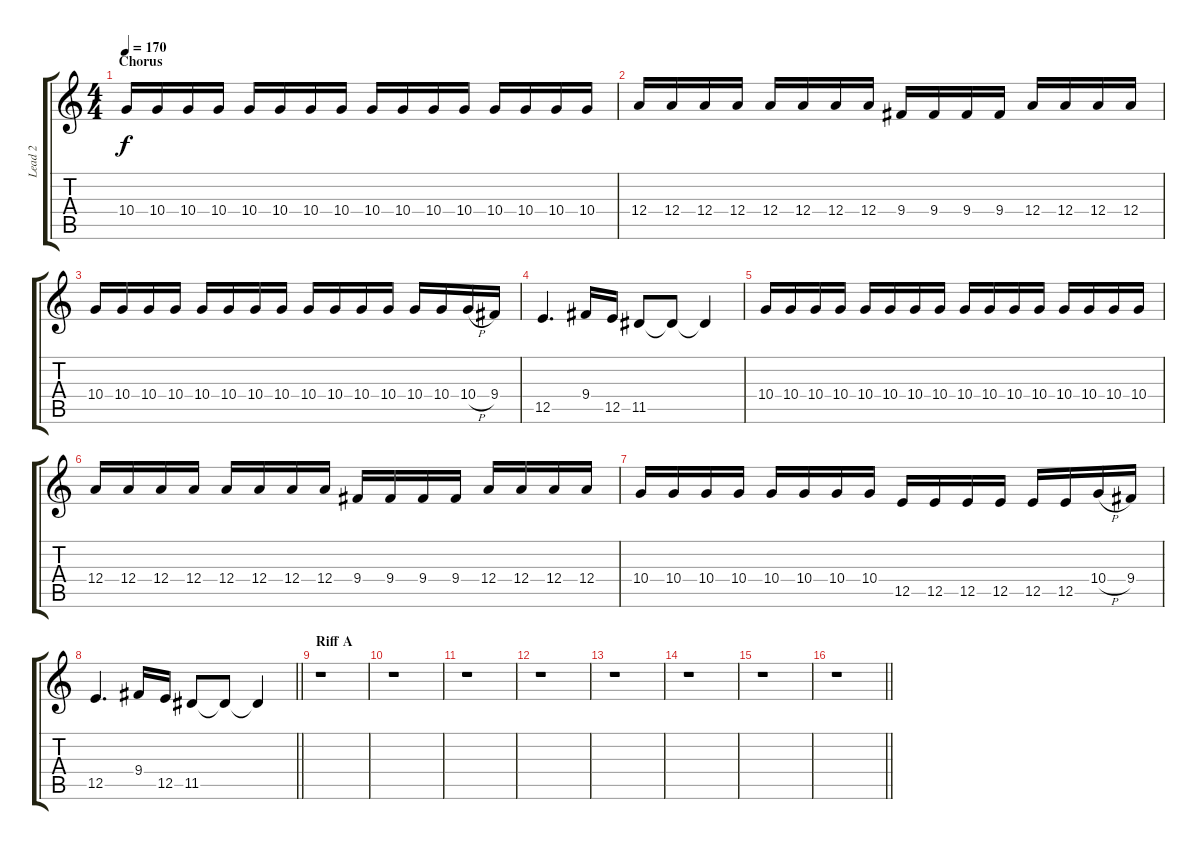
\track ("Lead 2" "Lead 2") {instrument overdrivenguitar}
\staff {score tabs}
\tuning (B3 Gb3 D3 A2 E2 B1) {hide}
\ts (4 4)
\section ("" "Chorus")
\tempo 170
\clef g2
\ks c
10.4.16{dy f} 10.4.16 10.4.16 10.4.16 10.4.16 10.4.16 10.4.16 10.4.16 10.4.16 10.4.16 10.4.16 10.4.16 10.4.16 10.4.16 10.4.16 10.4.16 |
12.4.16 12.4.16 12.4.16 12.4.16 12.4.16 12.4.16 12.4.16 12.4.16 9.4.16 9.4.16 9.4.16 9.4.16 12.4.16 12.4.16 12.4.16 12.4.16 |
10.4.16 10.4.16 10.4.16 10.4.16 10.4.16 10.4.16 10.4.16 10.4.16 10.4.16 10.4.16 10.4.16 10.4.16 10.4.16 10.4.16 10.4{h}.16 9.4.16 |
12.5.4{d} 9.4.16 12.5.16 11.5.8 11.5{t}.8 11.5{t}.4 |
10.4.16 10.4.16 10.4.16 10.4.16 10.4.16 10.4.16 10.4.16 10.4.16 10.4.16 10.4.16 10.4.16 10.4.16 10.4.16 10.4.16 10.4.16 10.4.16 |
12.4.16 12.4.16 12.4.16 12.4.16 12.4.16 12.4.16 12.4.16 12.4.16 9.4.16 9.4.16 9.4.16 9.4.16 12.4.16 12.4.16 12.4.16 12.4.16 |
10.4.16 10.4.16 10.4.16 10.4.16 10.4.16 10.4.16 10.4.16 10.4.16 12.5.16 12.5.16 12.5.16 12.5.16 12.5.16 12.5.16 10.4{h}.16 9.4.16 |
\barLineRight lightlight
12.5.4{d} 9.4.16 12.5.16 11.5.8 11.5{t}.8 11.5{t}.4 |
\section ("" "Riff A")
r.1 |
r.1 |
r.1 |
r.1 |
r.1 |
r.1 |
r.1 |
\barLineRight lightlight
r.1
